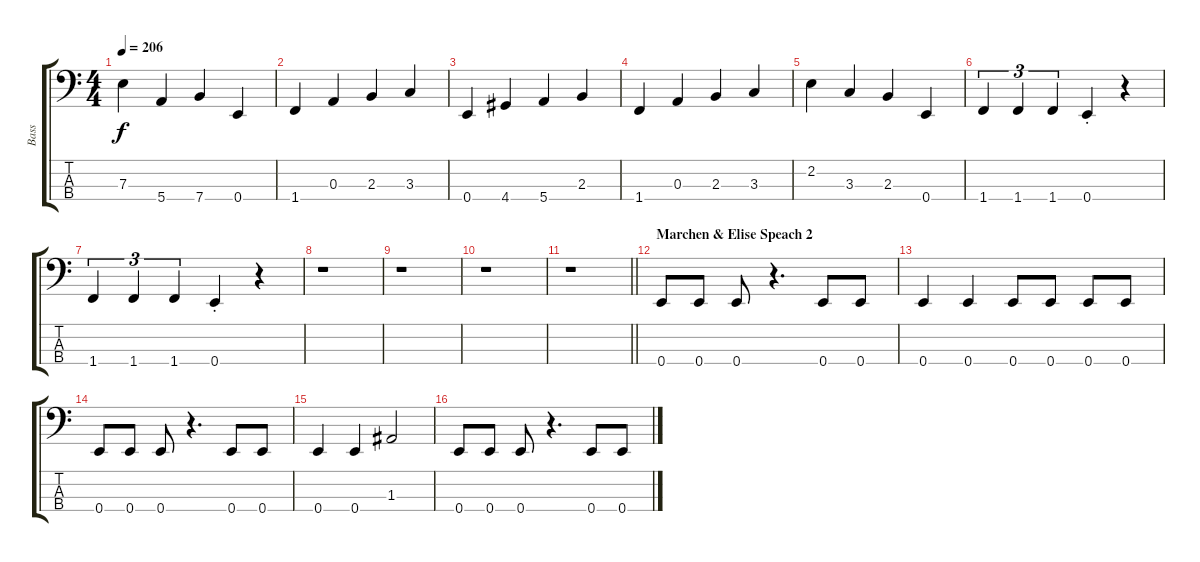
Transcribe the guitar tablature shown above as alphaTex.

\track ("Bass" "Bass") {instrument electricbassfinger}
\staff {score tabs}
\tuning (G2 D2 A1 E1) {hide}
\ts (4 4)
\tempo 206
\clef f4
\ks c
7.3.4{dy f} 5.4.4 7.4.4 0.4.4 |
1.4.4 0.3.4 2.3.4 3.3.4 |
0.4.4 4.4.4 5.4.4 2.3.4 |
1.4.4 0.3.4 2.3.4 3.3.4 |
2.2.4 3.3.4 2.3.4 0.4.4 |
1.4.4{tu (3 2) volume 13} 1.4.4{tu (3 2)} 1.4.4{tu (3 2)} 0.4{st}.4 r.4 |
1.4.4{tu (3 2)} 1.4.4{tu (3 2)} 1.4.4{tu (3 2)} 0.4{st}.4 r.4 |
r.1 |
r.1 |
r.1 |
\barLineRight lightlight
r.1 |
\section ("" "Marchen & Elise Speach 2")
0.4.8{volume 13 instrument electricbassfinger} 0.4.8 0.4.8 r.4{d} 0.4.8 0.4.8 |
0.4.4 0.4.4 0.4.8 0.4.8 0.4.8 0.4.8 |
0.4.8 0.4.8 0.4.8 r.4{d} 0.4.8 0.4.8 |
0.4.4 0.4.4 1.3.2 |
0.4.8 0.4.8 0.4.8 r.4{d} 0.4.8 0.4.8
